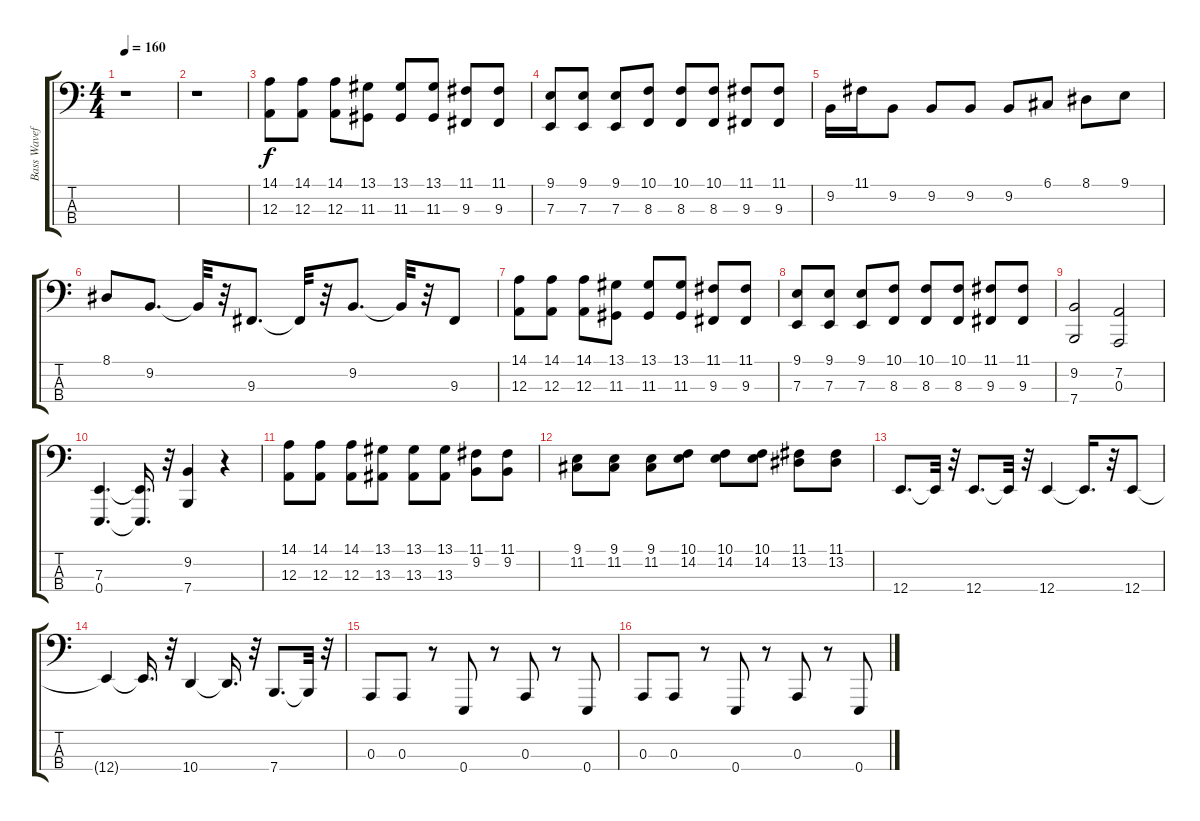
\track ("Bass Waveform" "Bass Wavef") {instrument lead1square}
\staff {score tabs}
\tuning (G2 D2 A1 E1) {hide}
\ts (4 4)
\tempo 160
\clef f4
\ks c
r.1{dy f} |
r.1 |
(14.1 12.3).8 (14.1 12.3).8 (14.1 12.3).8 (13.1 11.3).8 (13.1 11.3).8 (13.1 11.3).8 (11.1 9.3).8 (11.1 9.3).8 |
(9.1 7.3).8 (9.1 7.3).8 (9.1 7.3).8 (10.1 8.3).8 (10.1 8.3).8 (10.1 8.3).8 (11.1 9.3).8 (11.1 9.3).8 |
9.2.16 11.1.16 9.2.8 9.2.8 9.2.8 9.2.8 6.1.8 8.1.8 9.1.8 |
8.1.8 9.2.8{d} 9.2{t}.32 r.32 9.3.8{d} 9.3{t}.32 r.32 9.2.8{d} 9.2{t}.32 r.32 9.3.8 |
(14.1 12.3).8 (14.1 12.3).8 (14.1 12.3).8 (13.1 11.3).8 (13.1 11.3).8 (13.1 11.3).8 (11.1 9.3).8 (11.1 9.3).8 |
(9.1 7.3).8 (9.1 7.3).8 (9.1 7.3).8 (10.1 8.3).8 (10.1 8.3).8 (10.1 8.3).8 (11.1 9.3).8 (11.1 9.3).8 |
(9.2 7.4).2 (7.2 0.3).2 |
(7.3 0.4).4{d} (7.3{t} 0.4{t}).16{d} r.32 (9.2 7.4).4 r.4 |
(14.1 12.3).8 (14.1 12.3).8 (14.1 12.3).8 (13.1 13.3).8 (13.1 13.3).8 (13.1 13.3).8 (11.1 9.2).8 (11.1 9.2).8 |
(9.1 11.2).8 (9.1 11.2).8 (9.1 11.2).8 (10.1 14.2).8 (10.1 14.2).8 (10.1 14.2).8 (11.1 13.2).8 (11.1 13.2).8 |
12.4.8{d} 12.4{t}.32 r.32 12.4.8{d} 12.4{t}.32 r.32 12.4.4 12.4{t}.16{d} r.32 12.4.8 |
12.4{t}.4 12.4{t}.16{d} r.32 10.4.4 10.4{t}.16{d} r.32 7.4.8{d} 7.4{t}.32 r.32 |
0.3.8 0.3.8 r.8 0.4.8 r.8 0.3.8 r.8 0.4.8 |
0.3.8 0.3.8 r.8 0.4.8 r.8 0.3.8 r.8 0.4.8
